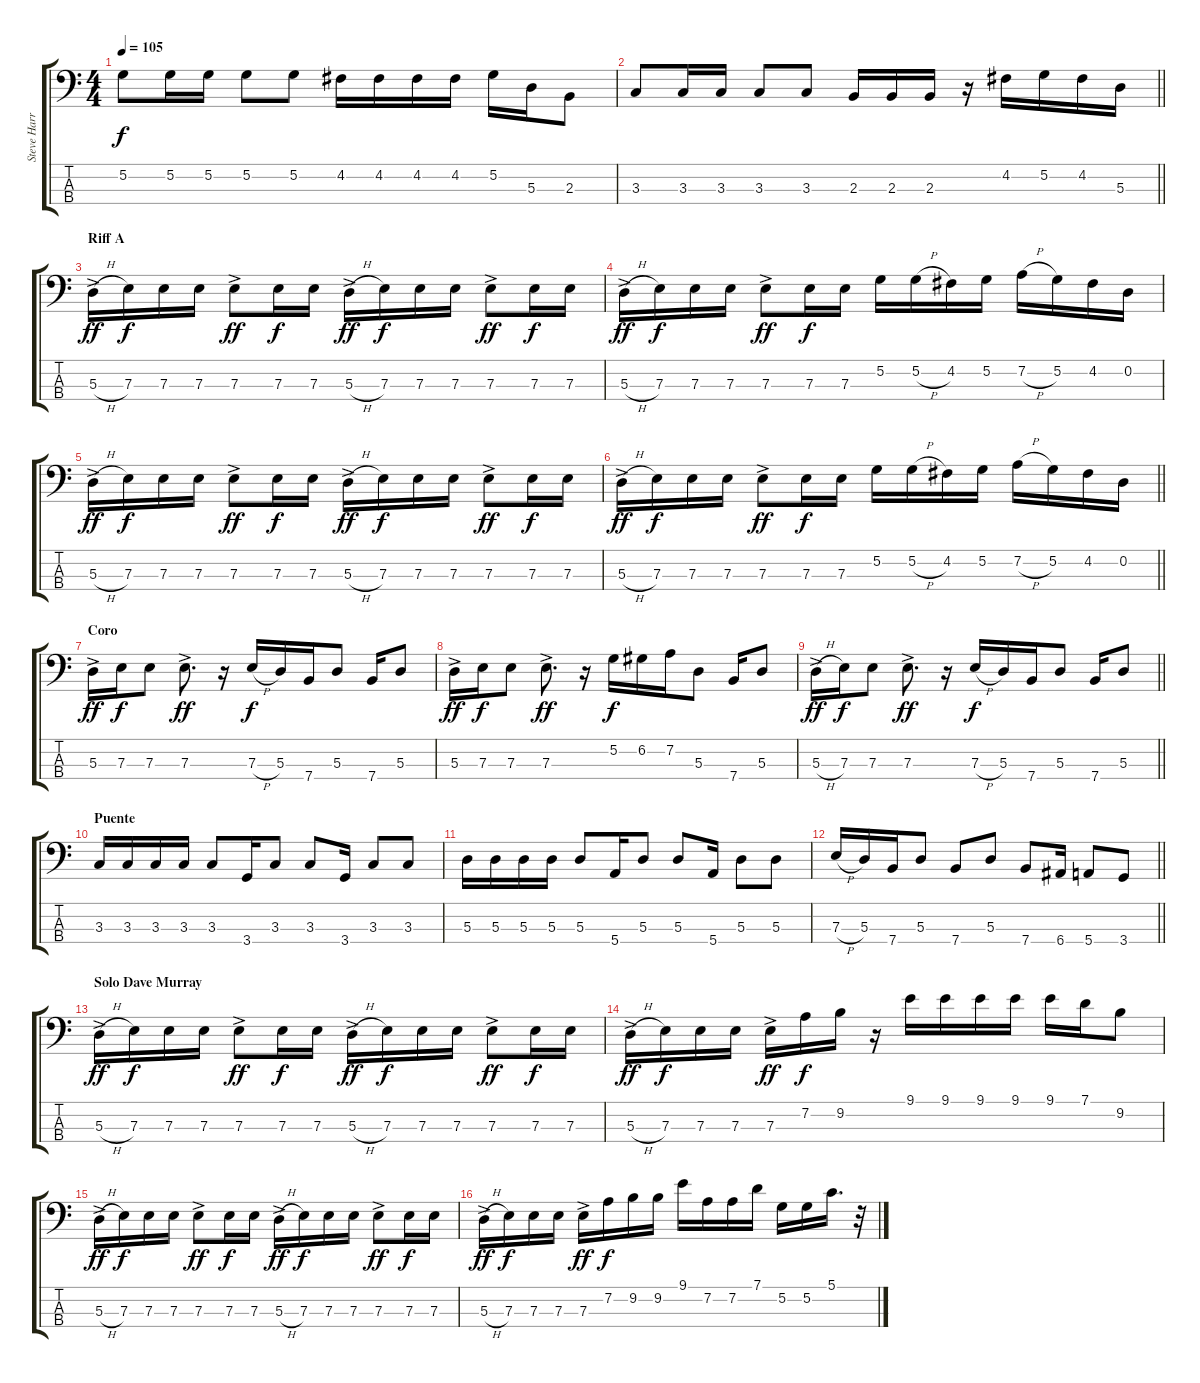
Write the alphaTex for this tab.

\track ("Steve Harris" "Steve Harr") {instrument electricbassfinger}
\staff {score tabs}
\tuning (G2 D2 A1 E1) {hide}
\ts (4 4)
\tempo 105
\clef f4
\ks c
5.2.8{dy f} 5.2.16 5.2.16 5.2.8 5.2.8 4.2.16 4.2.16 4.2.16 4.2.16 5.2.16 5.3.16 2.3.8 |
\barLineRight lightlight
3.3.8 3.3.16 3.3.16 3.3.8 3.3.8 2.3.16 2.3.16 2.3.16 r.16 4.2.16 5.2.16 4.2.16 5.3.16 |
\section ("" "Riff A")
5.3{h ac}.16{dy ff} 7.3.16{dy f} 7.3.16 7.3.16 7.3{ac}.8{dy ff} 7.3.16{dy f} 7.3.16 5.3{h ac}.16{dy ff} 7.3.16{dy f} 7.3.16 7.3.16 7.3{ac}.8{dy ff} 7.3.16{dy f} 7.3.16 |
5.3{h ac}.16{dy ff} 7.3.16{dy f} 7.3.16 7.3.16 7.3{ac}.8{dy ff} 7.3.16{dy f} 7.3.16 5.2.16 5.2{h}.16 4.2.16 5.2.16 7.2{h}.16 5.2.16 4.2.16 0.2.16 |
5.3{h ac}.16{dy ff} 7.3.16{dy f} 7.3.16 7.3.16 7.3{ac}.8{dy ff} 7.3.16{dy f} 7.3.16 5.3{h ac}.16{dy ff} 7.3.16{dy f} 7.3.16 7.3.16 7.3{ac}.8{dy ff} 7.3.16{dy f} 7.3.16 |
\barLineRight lightlight
5.3{h ac}.16{dy ff} 7.3.16{dy f} 7.3.16 7.3.16 7.3{ac}.8{dy ff} 7.3.16{dy f} 7.3.16 5.2.16 5.2{h}.16 4.2.16 5.2.16 7.2{h}.16 5.2.16 4.2.16 0.2.16 |
\section ("" "Coro")
5.3{ac}.16{dy ff} 7.3.16{dy f} 7.3.8 7.3{ac}.8{d dy ff} r.16 7.3{h}.16{dy f} 5.3.16 7.4.16 5.3.8 7.4.16 5.3.8 |
5.3{ac}.16{dy ff} 7.3.16{dy f} 7.3.8 7.3{ac}.8{d dy ff} r.16 5.2.16{dy f} 6.2.16 7.2.16 5.3.8 7.4.16 5.3.8 |
\barLineRight lightlight
5.3{h ac}.16{dy ff} 7.3.16{dy f} 7.3.8 7.3{ac}.8{d dy ff} r.16 7.3{h}.16{dy f} 5.3.16 7.4.16 5.3.8 7.4.16 5.3.8 |
\section ("" "Puente")
3.3.16 3.3.16 3.3.16 3.3.16 3.3.8 3.4.16 3.3.8 3.3.8 3.4.16 3.3.8 3.3.8 |
5.3.16 5.3.16 5.3.16 5.3.16 5.3.8 5.4.16 5.3.8 5.3.8 5.4.16 5.3.8 5.3.8 |
\barLineRight lightlight
7.3{h}.16 5.3.16 7.4.16 5.3.8 7.4.8 5.3.8 7.4.8 6.4.16 5.4.8 3.4.8 |
\section ("" "Solo Dave Murray")
5.3{h ac}.16{dy ff} 7.3.16{dy f} 7.3.16 7.3.16 7.3{ac}.8{dy ff} 7.3.16{dy f} 7.3.16 5.3{h ac}.16{dy ff} 7.3.16{dy f} 7.3.16 7.3.16 7.3{ac}.8{dy ff} 7.3.16{dy f} 7.3.16 |
5.3{h ac}.16{dy ff} 7.3.16{dy f} 7.3.16 7.3.16 7.3{ac}.16{dy ff} 7.2.16{dy f} 9.2.16 r.16 9.1.16 9.1.16 9.1.16 9.1.16 9.1.16 7.1.16 9.2.8 |
5.3{h ac}.16{dy ff} 7.3.16{dy f} 7.3.16 7.3.16 7.3{ac}.8{dy ff} 7.3.16{dy f} 7.3.16 5.3{h ac}.16{dy ff} 7.3.16{dy f} 7.3.16 7.3.16 7.3{ac}.8{dy ff} 7.3.16{dy f} 7.3.16 |
5.3{h ac}.16{dy ff} 7.3.16{dy f} 7.3.16 7.3.16 7.3{ac}.16{dy ff} 7.2.16{dy f} 9.2.16 9.2.16 9.1.16 7.2.16 7.2.16 7.1.16 5.2.16 5.2.16 5.1.16{d} r.32
